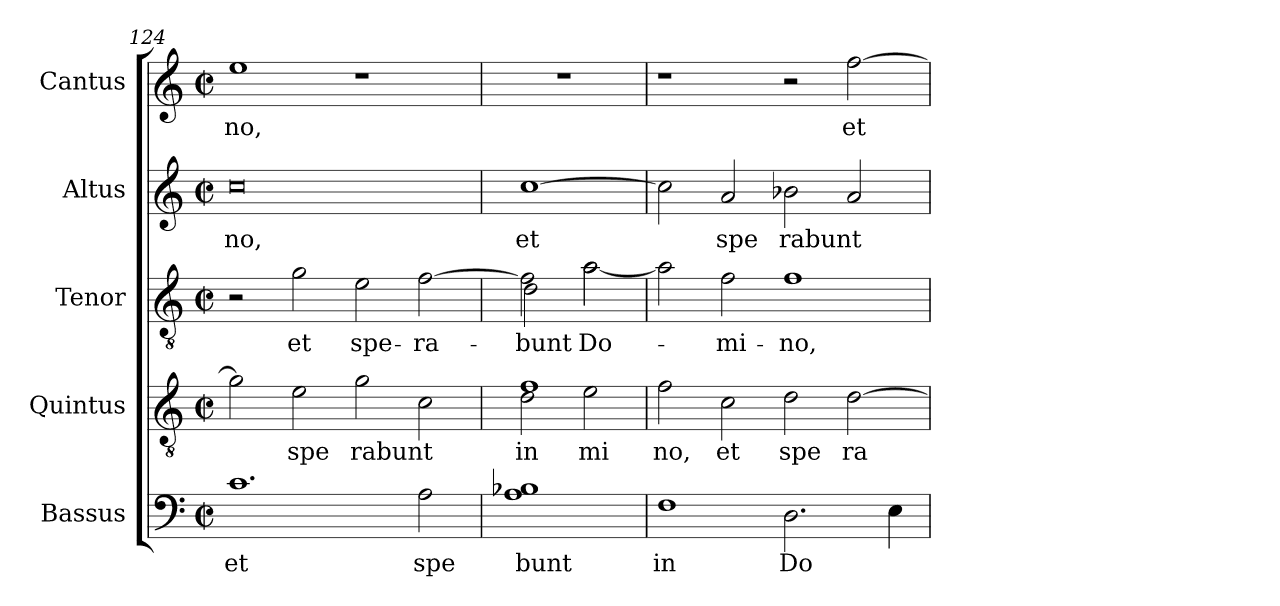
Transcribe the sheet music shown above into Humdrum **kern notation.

**kern	**text	**kern	**text	**kern	**text	**kern	**text	**kern	**text
*part5	*part5	*part4	*part4	*part3	*part3	*part2	*part2	*part1	*part1
*staff5	*staff5	*staff4	*staff4	*staff3	*staff3	*staff2	*staff2	*staff1	*staff1
*I"Bassus	*	*I"Quintus	*	*I"Tenor	*	*I"Altus	*	*I"Cantus	*
*clefF4	*	*clefGv2	*	*clefGv2	*	*clefG2	*	*clefG2	*
*M2/2	*	*M2/2	*	*M2/2	*	*M2/2	*	*M2/2	*
*met(c|)	*	*met(c|)	*	*met(c|)	*	*met(c|)	*	*met(c|)	*
=124	=124	=124	=124	=124	=124	=124	=124	=124	=124
!	!LO:LY:b:cj	!	!	!	!	!	!LO:LY:b:cj	!	!LO:LY:b:cj
1.c	et	2g\]	.	2r	.	0cc	no,	1ee	no,
!	!	!	!LO:LY:b:cj	!	!LO:LY:b:cj	!	!	!	!
.	.	2e\	spe	2g\	et	.	.	.	.
!	!	!	!LO:LY:b	!	!LO:LY:b:cj	!	!	!	!
.	.	2g\	rabunt	2e\	spe-	.	.	1r	.
!	!LO:LY:b:cj	!	!	!	!LO:LY:b:cj	!	!	!	!
2A\	spe	2c\	.	[>2f\	-ra-	.	.	.	.
=125	=125	=125	=125	=125	=125	=125	=125	=125	=125
!	!LO:LY:b:cj	!	!LO:LY:b:cj	!	!	!	!	!	!
*	*	*^	*	*	*	*	*	*	*
!	!	!	!	!LO:LY:b:cj	!	!LO:LY:b	!	!LO:LY:b:cj	!	!
*	*	*	*	*	*^	*	*	*	*	*
1B-X 1A	bunt	1f	2d\	in	2f\]	2d\	-bunt	[>1cc	et	1r	.
!	!	!	!	!LO:LY:b:cj	!	!	!LO:LY:b:cj	!	!	!	!
!	!	!	!	!	!	!	!LO:LY:b	!	!	!	!
.	.	.	2e\	mi	2a\	[>2a\	Do-	.	.	.	.
=126	=126	=126	=126	=126	=126	=126	=126	=126	=126	=126	=126
!	!LO:LY:b:cj	!	!	!LO:LY:b:cj	!	!	!	!	!	!	!
*	*	*v	*v	*	*	*	*	*	*	*	*
*	*	*	*	*v	*v	*	*	*	*	*
1F	in	2f\	no,	2a\]	.	2cc\]	.	1r	.
!	!	!	!LO:LY:b:cj	!	!LO:LY:b:cj	!	!LO:LY:b:cj	!	!
.	.	2c\	et	2f\	-mi-	2a/	spe	.	.
!	!LO:LY:b	!	!LO:LY:b:cj	!	!LO:LY:b:cj	!	!LO:LY:b	!	!
2.D\	Do	2d\	spe	1f	-no,	2b-X\	rabunt	2r	.
!	!	!	!LO:LY:b:cj	!	!	!	!	!	!LO:LY:b:cj
.	.	[>2d\	ra	.	.	2a/	.	[>2ff\	et
4E\	.	.	.	.	.	.	.	.	.
=	=	=	=	=	=	=	=	=	=
*-	*-	*-	*-	*-	*-	*-	*-	*-	*-
